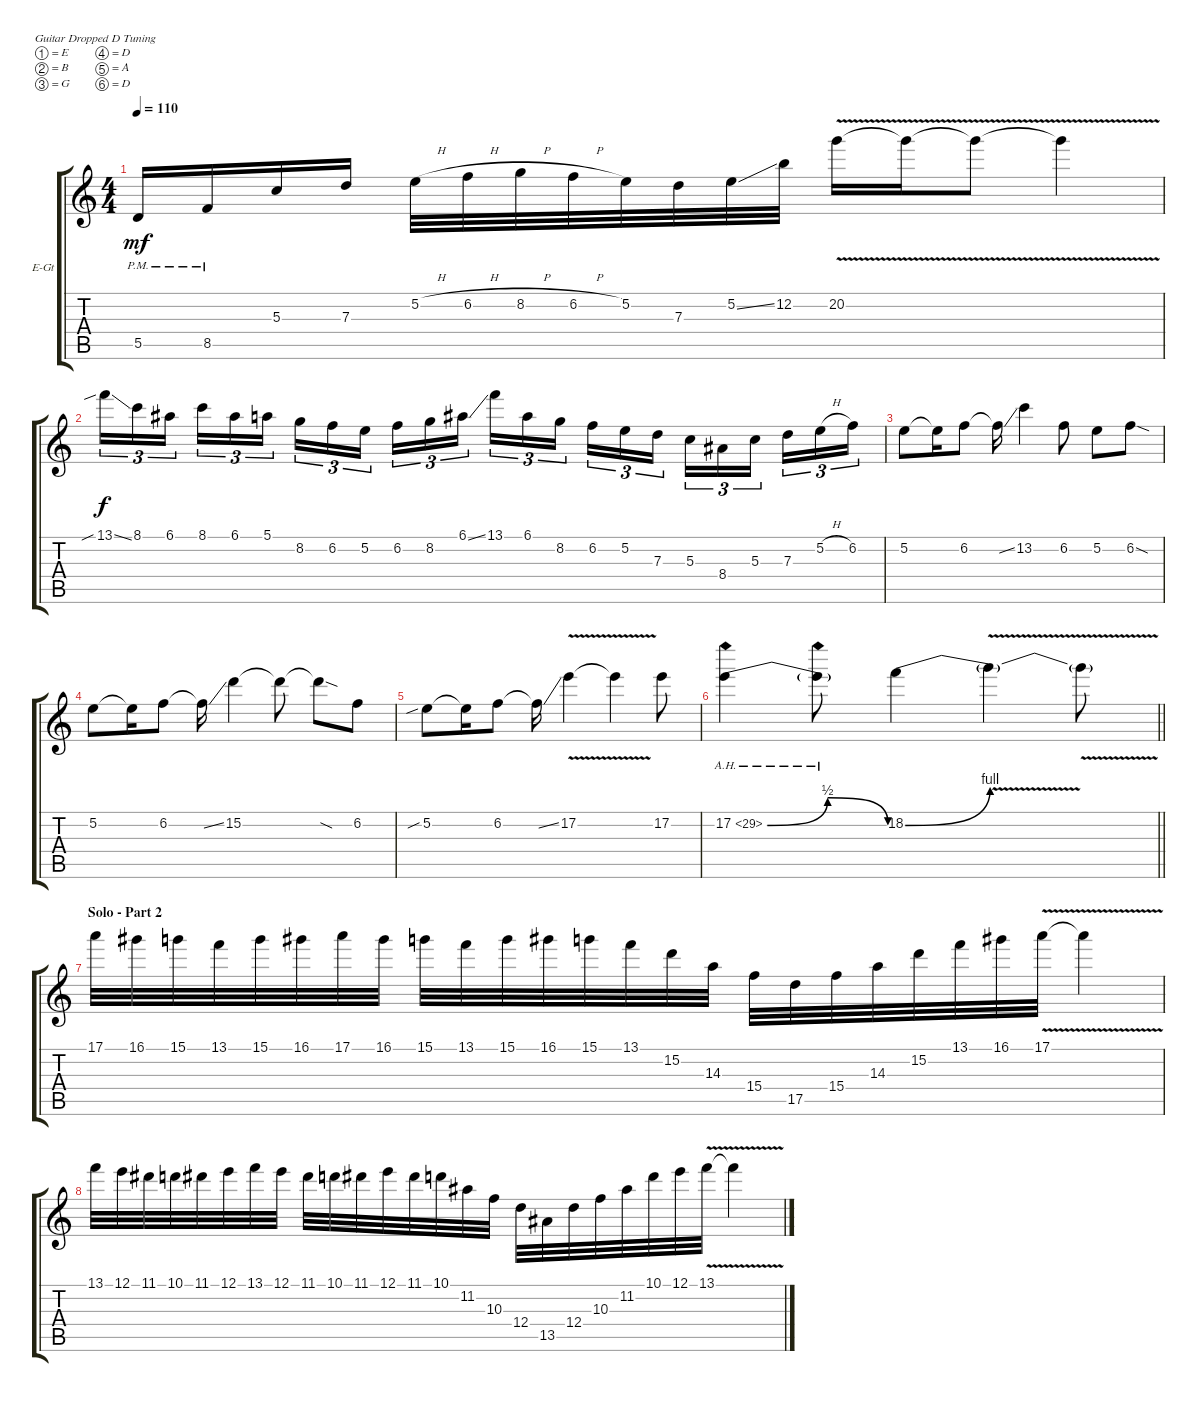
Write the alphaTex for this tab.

\bracketExtendMode groupsimilarinstruments
\firstSystemTrackNameOrientation horizontal
\otherSystemsTrackNameOrientation horizontal
\track ("- Synyster Gates - Lead" "E-Gt") {instrument overdrivenguitar}
\staff {score tabs}
\tuning (E4 B3 G3 D3 A2 D2)
\ts (4 4)
\tempo 110
\clef g2
\ks c
5.5{pm}.16{dy mf} 8.5{pm}.16 5.3.16 7.3.16 5.2{h}.32 6.2{h}.32 8.2{h}.32 6.2{h}.32 5.2.32 7.3.32 5.2{ss}.32 12.2.32 20.2{v}.16 20.2{v t}.16 20.2{v t}.8 20.2{v t}.4 |
13.1{sib ss}.16{tu (3 2) dy f} 8.1.16{tu (3 2)} 6.1.16{tu (3 2)} 8.1.16{tu (3 2)} 6.1.16{tu (3 2)} 5.1.16{tu (3 2)} 8.2.16{tu (3 2)} 6.2.16{tu (3 2)} 5.2.16{tu (3 2)} 6.2.16{tu (3 2)} 8.2.16{tu (3 2)} 6.1{ss}.16{tu (3 2)} 13.1.16{tu (3 2)} 6.1.16{tu (3 2)} 8.2.16{tu (3 2)} 6.2.16{tu (3 2)} 5.2.16{tu (3 2)} 7.3.16{tu (3 2)} 5.3.16{tu (3 2)} 8.4.16{tu (3 2)} 5.3.16{tu (3 2)} 7.3.16{tu (3 2)} 5.2{h}.16{tu (3 2)} 6.2.16{tu (3 2)} |
5.2.8 5.2{t}.16 6.2.8 6.2{ss t}.16 13.2.4 6.2.8 5.2.8 6.2{sod}.8 |
5.2.8 5.2{t}.16 6.2.8 6.2{ss t}.16 15.2.4 15.2{t}.8 15.2{sod t}.8 6.2.8 |
5.2{sib}.8 5.2{t}.16 6.2.8 6.2{ss t}.16 17.2{v}.4 17.2{v t}.4 17.2.8 |
\barLineRight lightlight
17.2{be (bendrelease 0 0 18.599999999999998 2 24.599999999999998 2 44.4 0) ah 12}.4 17.2{ah 12 t}.8 18.2{be (bend 0 0 60 4)}.4 18.2{v t}.4 18.2{v t}.8 |
\section ("" "Solo - Part 2")
17.1.32 16.1.32 15.1.32 13.1.32 15.1.32 16.1.32 17.1.32 16.1.32 15.1.32 13.1.32 15.1.32 16.1.32 15.1.32 13.1.32 15.2.32 14.3.32 15.4.32 17.5.32 15.4.32 14.3.32 15.2.32 13.1.32 16.1.32 17.1{v}.32 17.1{v t}.4 |
13.1.32 12.1.32 11.1.32 10.1.32 11.1.32 12.1.32 13.1.32 12.1.32 11.1.32 10.1.32 11.1.32 12.1.32 11.1.32 10.1.32 11.2.32 10.3.32 12.4.32 13.5.32 12.4.32 10.3.32 11.2.32 10.1.32 12.1.32 13.1{v}.32 13.1{v t}.4
